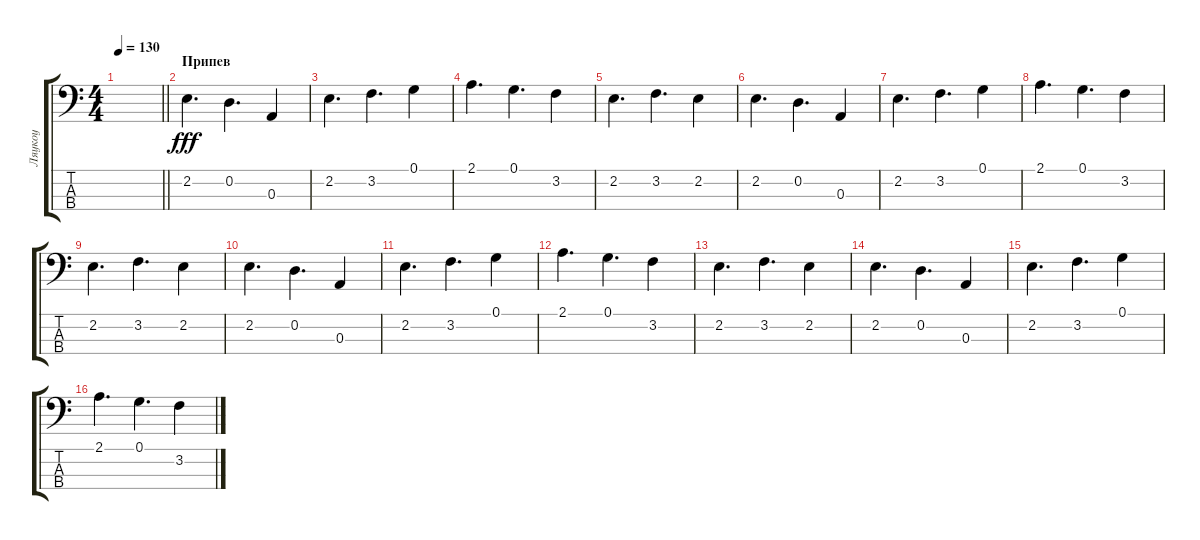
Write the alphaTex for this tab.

\track ("Ляукоу" "Ляукоу") {instrument electricbassfinger}
\staff {score tabs}
\tuning (G2 D2 A1 E1) {hide}
\ts (4 4)
\tempo 130
\clef f4
\barLineRight lightlight
\ks c
|
\section ("" "Припев")
2.2.4{d dy fff} 0.2.4{d} 0.3.4 |
2.2.4{d} 3.2.4{d} 0.1.4 |
2.1.4{d} 0.1.4{d} 3.2.4 |
2.2.4{d} 3.2.4{d} 2.2.4 |
2.2.4{d} 0.2.4{d} 0.3.4 |
2.2.4{d} 3.2.4{d} 0.1.4 |
2.1.4{d} 0.1.4{d} 3.2.4 |
2.2.4{d} 3.2.4{d} 2.2.4 |
2.2.4{d} 0.2.4{d} 0.3.4 |
2.2.4{d} 3.2.4{d} 0.1.4 |
2.1.4{d} 0.1.4{d} 3.2.4 |
2.2.4{d} 3.2.4{d} 2.2.4 |
2.2.4{d} 0.2.4{d} 0.3.4 |
2.2.4{d} 3.2.4{d} 0.1.4 |
2.1.4{d} 0.1.4{d} 3.2.4
